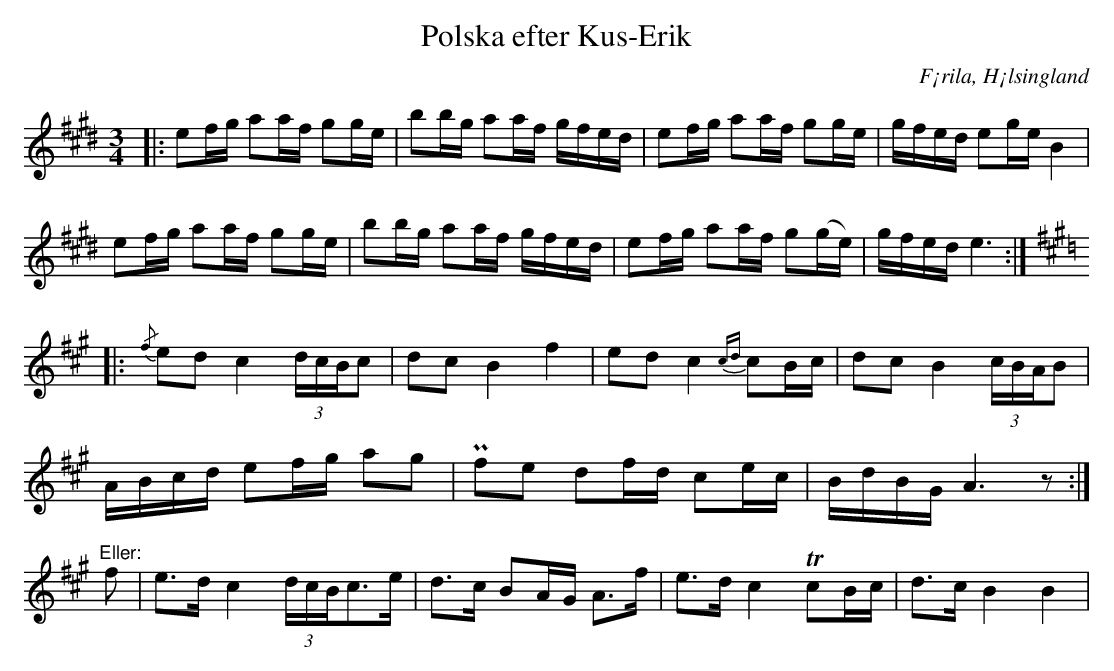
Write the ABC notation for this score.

X:1
T: Polska efter Kus-Erik
O: F¡rila, H¡lsingland
M: 3/4
L: 1/16
K: E
|: e2fg a2af g2ge | b2bg a2af gfed | e2fg a2af g2ge | gfed e2ge B4 |
   e2fg a2af g2ge | b2bg a2af gfed | e2fg a2af g2(ge) | gfed e6 :|
K: A
             |: {/f}e2d2 c4   (3dcBc2    | d2c2  B4   f4    | e2d2  c4 {cd}c2Bc  | d2c2  B4 (3cBAB2 |
                ABcd     e2fg a2g2        | Pf2e2 d2fd c2ec  | BdBG  A6 z2    :|
"^Eller:" f2 |  e2>d2    c4   (3dcBc2>e2 | d2>c2 B2AG A2>f2 | e2>d2 c4 Tc2Bc  | d2>c2 B4 B4       |
